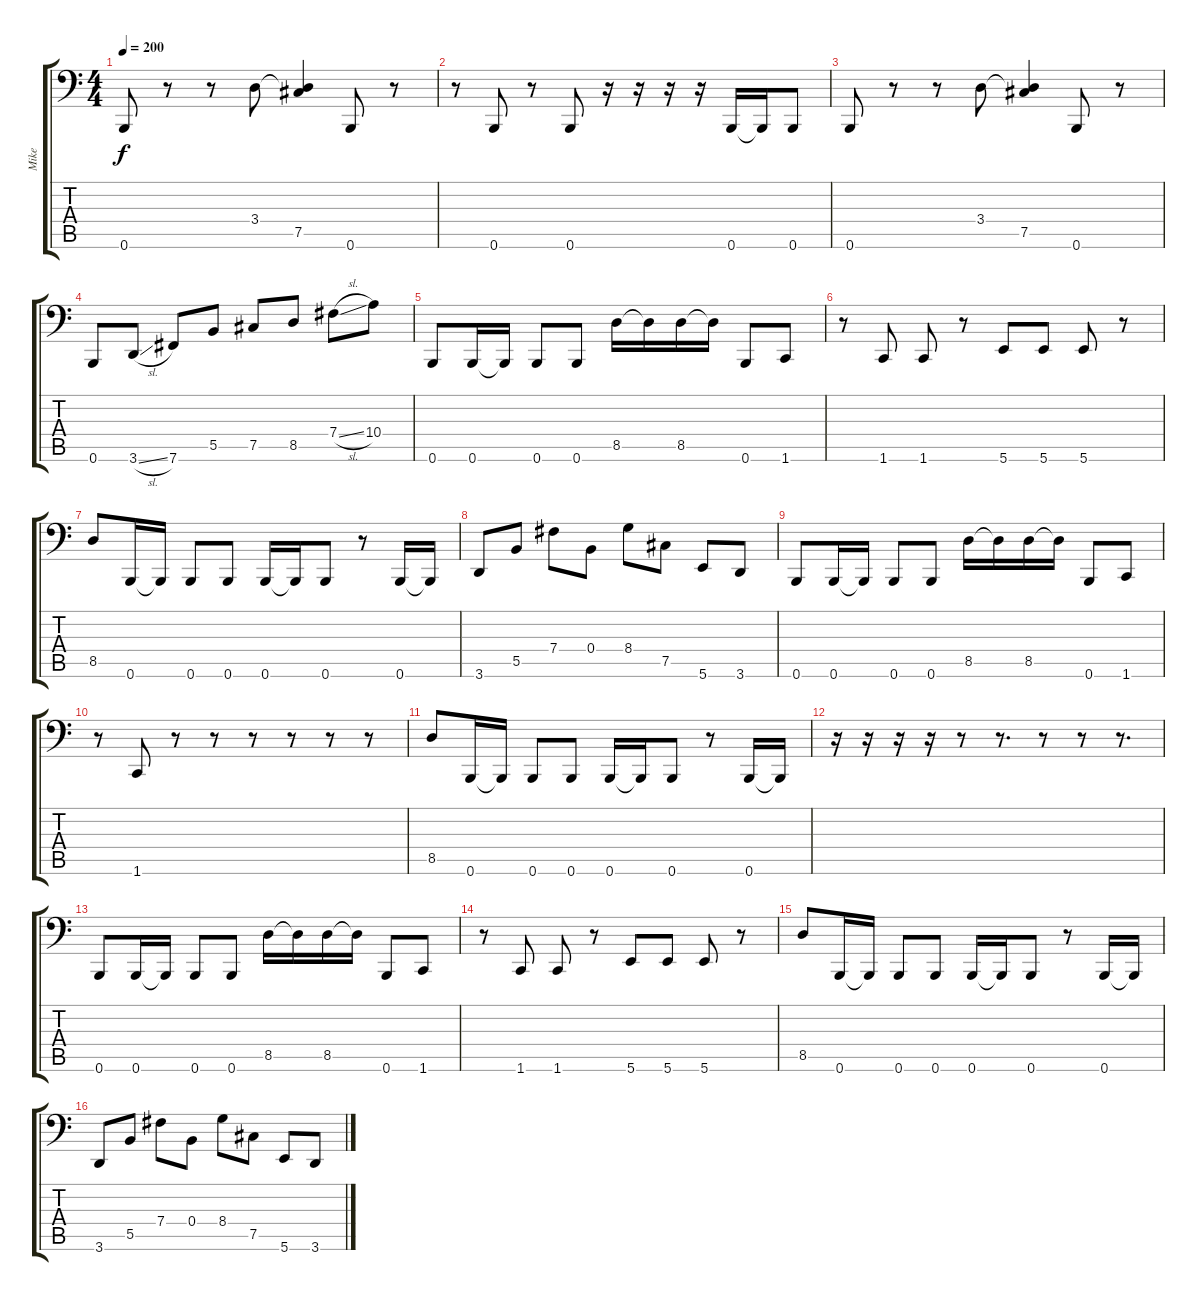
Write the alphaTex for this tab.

\track ("Mike" "Mike") {instrument electricbassfinger}
\staff {score tabs}
\tuning (Db3 Ab2 E2 B1 Gb1 B0) {hide}
\ts (4 4)
\tempo 200
\clef f4
\ks c
0.6.8{dy f} r.8 r.8 3.4.8 (3.4{t} 7.5).4 0.6.8 r.8 |
r.8 0.6.8 r.8 0.6.8 r.16 r.16 r.16 r.16 0.6.16 0.6{t}.16 0.6.8 |
0.6.8 r.8 r.8 3.4.8 (3.4{t} 7.5).4 0.6.8 r.8 |
0.6.8 3.6{sl}.8 7.6.8 5.5.8 7.5.8 8.5.8 7.4{sl}.8 10.4.8 |
0.6.8 0.6.16 0.6{t}.16 0.6.8 0.6.8 8.5.16 8.5{t}.16 8.5.16 8.5{t}.16 0.6.8 1.6.8 |
r.8 1.6.8 1.6.8 r.8 5.6.8 5.6.8 5.6.8 r.8 |
8.5.8 0.6.16 0.6{t}.16 0.6.8 0.6.8 0.6.16 0.6{t}.16 0.6.8 r.8 0.6.16 0.6{t}.16 |
3.6.8 5.5.8 7.4.8 0.4.8 8.4.8 7.5.8 5.6.8 3.6.8 |
0.6.8 0.6.16 0.6{t}.16 0.6.8 0.6.8 8.5.16 8.5{t}.16 8.5.16 8.5{t}.16 0.6.8 1.6.8 |
r.8 1.6.8 r.8 r.8 r.8 r.8 r.8 r.8 |
8.5.8 0.6.16 0.6{t}.16 0.6.8 0.6.8 0.6.16 0.6{t}.16 0.6.8 r.8 0.6.16 0.6{t}.16 |
r.16 r.16 r.16 r.16 r.8 r.8{d} r.8 r.8 r.8{d} |
0.6.8 0.6.16 0.6{t}.16 0.6.8 0.6.8 8.5.16 8.5{t}.16 8.5.16 8.5{t}.16 0.6.8 1.6.8 |
r.8 1.6.8 1.6.8 r.8 5.6.8 5.6.8 5.6.8 r.8 |
8.5.8 0.6.16 0.6{t}.16 0.6.8 0.6.8 0.6.16 0.6{t}.16 0.6.8 r.8 0.6.16 0.6{t}.16 |
3.6.8 5.5.8 7.4.8 0.4.8 8.4.8 7.5.8 5.6.8 3.6.8
